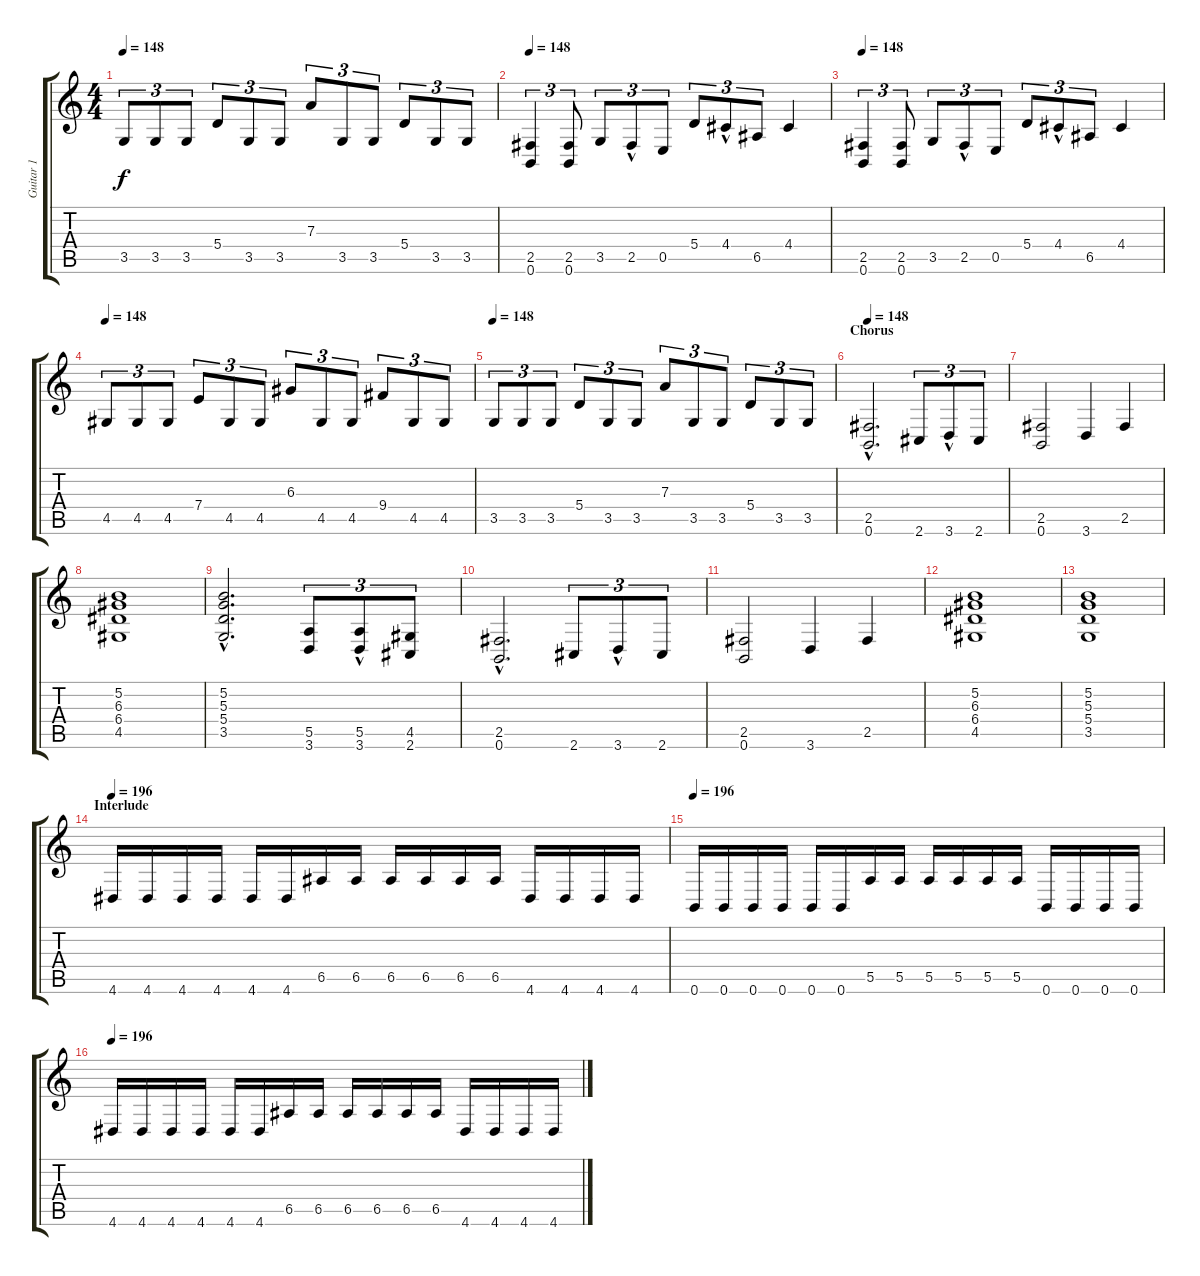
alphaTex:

\track ("Guitar 1" "Guitar 1") {instrument distortionguitar}
\staff {score tabs}
\tuning (B3 Gb3 D3 A2 E2 B1) {hide}
\ts (4 4)
\tempo 148
\clef g2
\ks c
3.5.8{tu (3 2) dy f} 3.5.8{tu (3 2)} 3.5.8{tu (3 2)} 5.4.8{tu (3 2)} 3.5.8{tu (3 2)} 3.5.8{tu (3 2)} 7.3.8{tu (3 2)} 3.5.8{tu (3 2)} 3.5.8{tu (3 2)} 5.4.8{tu (3 2)} 3.5.8{tu (3 2)} 3.5.8{tu (3 2)} |
\tempo 148
(2.5 0.6).4{tu (3 2)} (2.5 0.6).8{tu (3 2)} 3.5.8{tu (3 2)} 2.5{hac}.8{tu (3 2)} 0.5.8{tu (3 2)} 5.4.8{tu (3 2)} 4.4{hac}.8{tu (3 2)} 6.5.8{tu (3 2)} 4.4.4 |
\tempo 148
(2.5 0.6).4{tu (3 2)} (2.5 0.6).8{tu (3 2)} 3.5.8{tu (3 2)} 2.5{hac}.8{tu (3 2)} 0.5.8{tu (3 2)} 5.4.8{tu (3 2)} 4.4{hac}.8{tu (3 2)} 6.5.8{tu (3 2)} 4.4.4 |
\tempo 148
4.5.8{tu (3 2)} 4.5.8{tu (3 2)} 4.5.8{tu (3 2)} 7.4.8{tu (3 2)} 4.5.8{tu (3 2)} 4.5.8{tu (3 2)} 6.3.8{tu (3 2)} 4.5.8{tu (3 2)} 4.5.8{tu (3 2)} 9.4.8{tu (3 2)} 4.5.8{tu (3 2)} 4.5.8{tu (3 2)} |
\tempo 148
3.5.8{tu (3 2)} 3.5.8{tu (3 2)} 3.5.8{tu (3 2)} 5.4.8{tu (3 2)} 3.5.8{tu (3 2)} 3.5.8{tu (3 2)} 7.3.8{tu (3 2)} 3.5.8{tu (3 2)} 3.5.8{tu (3 2)} 5.4.8{tu (3 2)} 3.5.8{tu (3 2)} 3.5.8{tu (3 2)} |
\section ("" "Chorus")
\tempo 148
(2.5{hac} 0.6{hac}).2{d} 2.6.8{tu (3 2)} 3.6{hac}.8{tu (3 2)} 2.6.8{tu (3 2)} |
(2.5 0.6).2 3.6.4 2.5.4 |
(5.2 6.3 6.4 4.5).1 |
(5.2{hac} 5.3{hac} 5.4{hac} 3.5{hac}).2{d} (5.5 3.6).8{tu (3 2)} (5.5 3.6{hac}).8{tu (3 2)} (4.5 2.6).8{tu (3 2)} |
(2.5{hac} 0.6{hac}).2{d} 2.6.8{tu (3 2)} 3.6{hac}.8{tu (3 2)} 2.6.8{tu (3 2)} |
(2.5 0.6).2 3.6.4 2.5.4 |
(5.2 6.3 6.4 4.5).1 |
(5.2 5.3 5.4 3.5).1 |
\section ("" "Interlude")
\tempo 196
4.6.16 4.6.16 4.6.16 4.6.16 4.6.16 4.6.16 6.5.16 6.5.16 6.5.16 6.5.16 6.5.16 6.5.16 4.6.16 4.6.16 4.6.16 4.6.16 |
\tempo 196
0.6.16 0.6.16 0.6.16 0.6.16 0.6.16 0.6.16 5.5.16 5.5.16 5.5.16 5.5.16 5.5.16 5.5.16 0.6.16 0.6.16 0.6.16 0.6.16 |
\tempo 196
4.6.16 4.6.16 4.6.16 4.6.16 4.6.16 4.6.16 6.5.16 6.5.16 6.5.16 6.5.16 6.5.16 6.5.16 4.6.16 4.6.16 4.6.16 4.6.16
